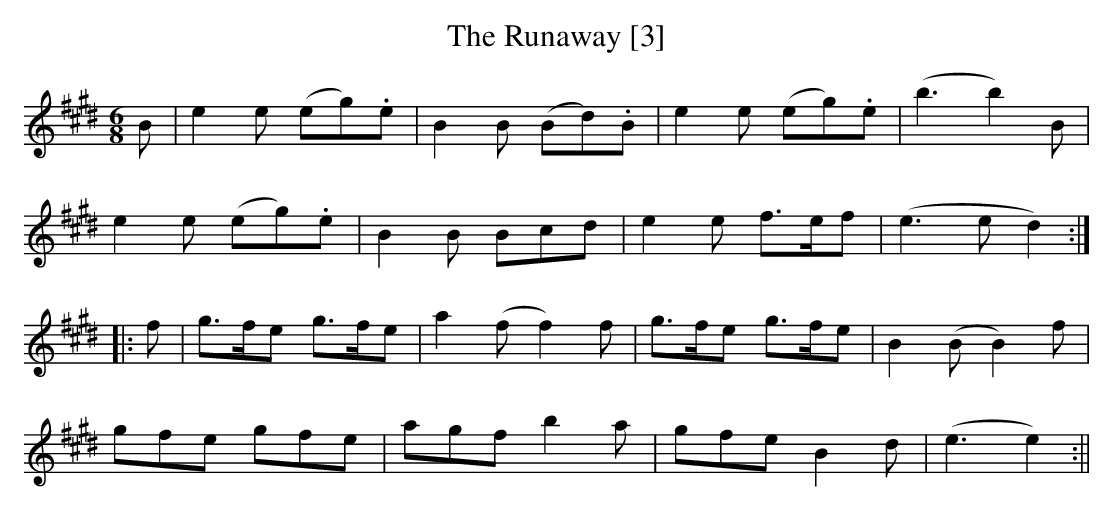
X:1
T:Runaway [3], The
M:6/8
L:1/8
K:E
B|e2e (eg).e|B2B (Bd).B|e2e (eg).e|(b3 b2)B|
e2e (eg).e|B2B Bcd|e2e f>ef|(e3 ed2):|
|:f|g>fe g>fe|a2(f f2)f|g>fe g>fe|B2(B B2)f|
gfe gfe|agf b2a|gfe B2d|(e3 e2):||
